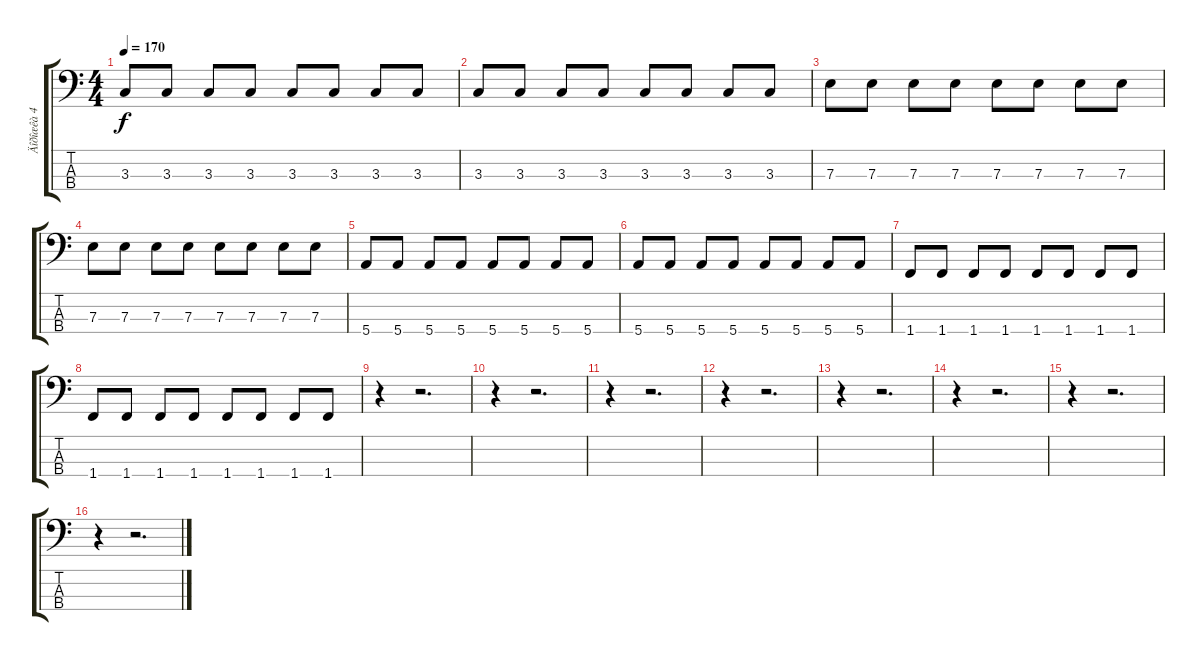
\track ("Äîðîæêà 4" "Äîðîæêà 4") {instrument electricbassfinger}
\staff {score tabs}
\tuning (G2 D2 A1 E1) {hide}
\ts (4 4)
\tempo 170
\clef f4
\ks c
3.3.8{dy f} 3.3.8 3.3.8 3.3.8 3.3.8 3.3.8 3.3.8 3.3.8 |
3.3.8 3.3.8 3.3.8 3.3.8 3.3.8 3.3.8 3.3.8 3.3.8 |
7.3.8 7.3.8 7.3.8 7.3.8 7.3.8 7.3.8 7.3.8 7.3.8 |
7.3.8 7.3.8 7.3.8 7.3.8 7.3.8 7.3.8 7.3.8 7.3.8 |
5.4.8 5.4.8 5.4.8 5.4.8 5.4.8 5.4.8 5.4.8 5.4.8 |
5.4.8 5.4.8 5.4.8 5.4.8 5.4.8 5.4.8 5.4.8 5.4.8 |
1.4.8 1.4.8 1.4.8 1.4.8 1.4.8 1.4.8 1.4.8 1.4.8 |
1.4.8 1.4.8 1.4.8 1.4.8 1.4.8 1.4.8 1.4.8 1.4.8 |
r.4 r.2{d} |
r.4 r.2{d} |
r.4 r.2{d} |
r.4 r.2{d} |
r.4 r.2{d} |
r.4 r.2{d} |
r.4 r.2{d} |
r.4 r.2{d}
